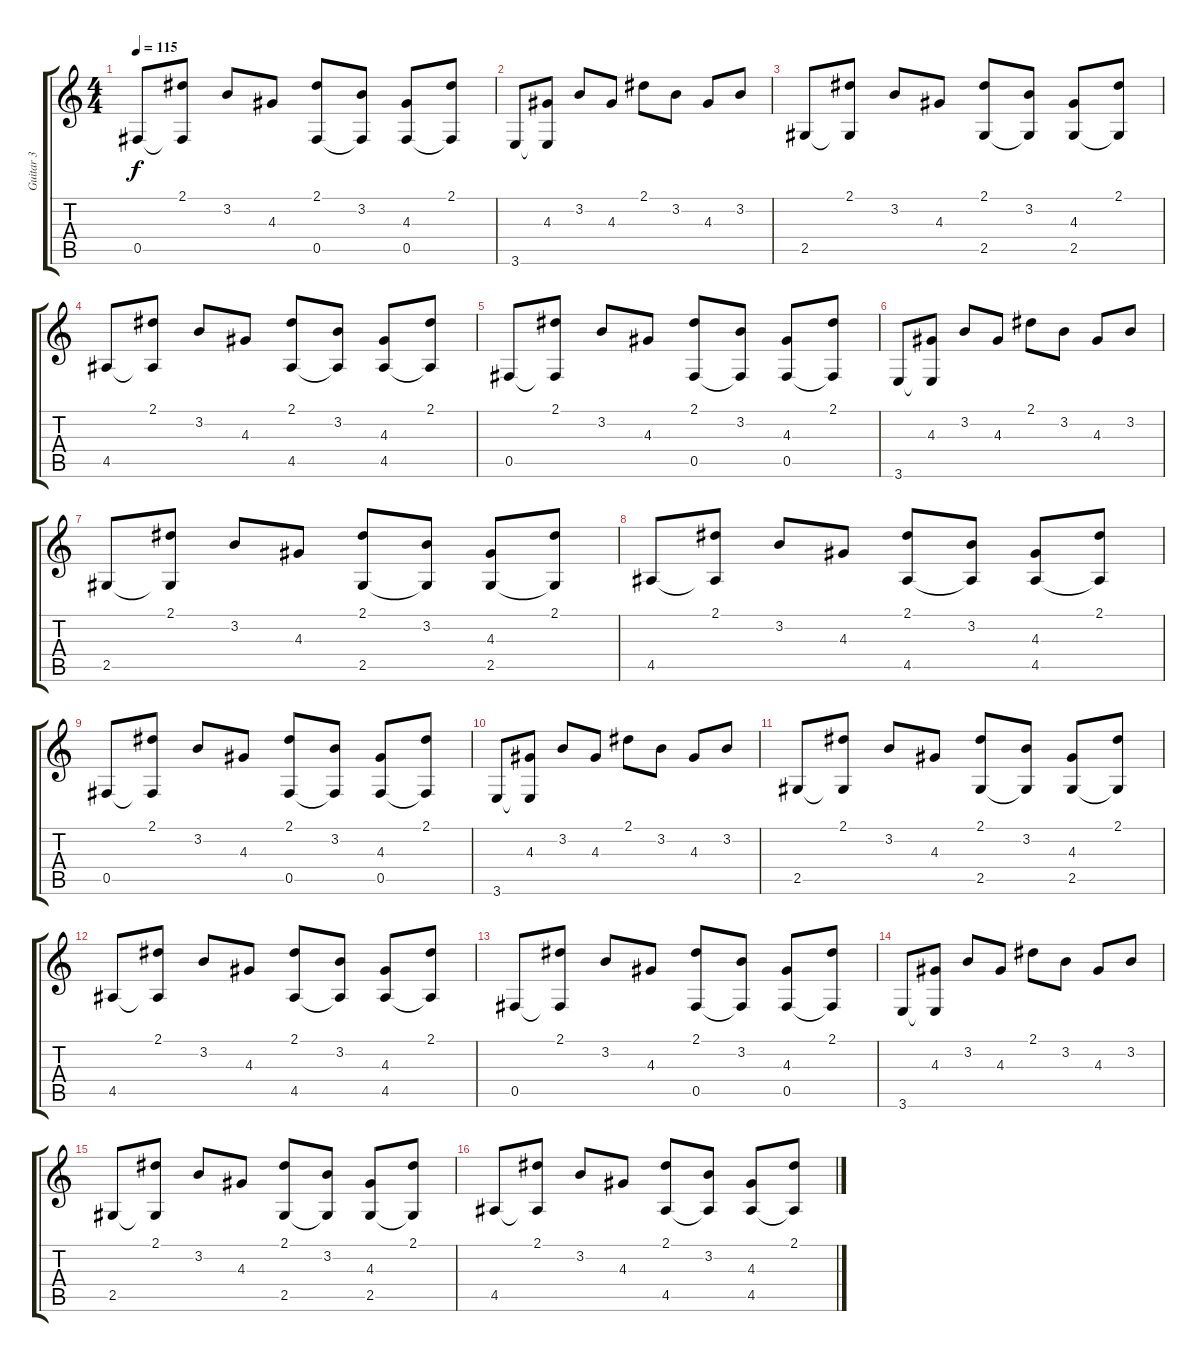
\track ("Guitar 3" "Guitar 3") {instrument electricguitarclean}
\staff {score tabs}
\tuning (Db4 Ab3 E3 B2 Gb2 Db2) {hide}
\ts (4 4)
\tempo 115
\clef g2
\ks c
0.5.8{dy f} (2.1 0.5{t}).8 3.2.8 4.3.8 (2.1 0.5).8 (3.2 0.5{t}).8 (4.3 0.5).8 (2.1 0.5{t}).8 |
3.6.8 (4.3 3.6{t}).8 3.2.8 4.3.8 2.1.8 3.2.8 4.3.8 3.2.8 |
2.5.8 (2.1 2.5{t}).8 3.2.8 4.3.8 (2.1 2.5).8 (3.2 2.5{t}).8 (4.3 2.5).8 (2.1 2.5{t}).8 |
4.5.8 (2.1 4.5{t}).8 3.2.8 4.3.8 (2.1 4.5).8 (3.2 4.5{t}).8 (4.3 4.5).8 (2.1 4.5{t}).8 |
0.5.8 (2.1 0.5{t}).8 3.2.8 4.3.8 (2.1 0.5).8 (3.2 0.5{t}).8 (4.3 0.5).8 (2.1 0.5{t}).8 |
3.6.8 (4.3 3.6{t}).8 3.2.8 4.3.8 2.1.8 3.2.8 4.3.8 3.2.8 |
2.5.8 (2.1 2.5{t}).8 3.2.8 4.3.8 (2.1 2.5).8 (3.2 2.5{t}).8 (4.3 2.5).8 (2.1 2.5{t}).8 |
4.5.8 (2.1 4.5{t}).8 3.2.8 4.3.8 (2.1 4.5).8 (3.2 4.5{t}).8 (4.3 4.5).8 (2.1 4.5{t}).8 |
0.5.8 (2.1 0.5{t}).8 3.2.8 4.3.8 (2.1 0.5).8 (3.2 0.5{t}).8 (4.3 0.5).8 (2.1 0.5{t}).8 |
3.6.8 (4.3 3.6{t}).8 3.2.8 4.3.8 2.1.8 3.2.8 4.3.8 3.2.8 |
2.5.8 (2.1 2.5{t}).8 3.2.8 4.3.8 (2.1 2.5).8 (3.2 2.5{t}).8 (4.3 2.5).8 (2.1 2.5{t}).8 |
4.5.8 (2.1 4.5{t}).8 3.2.8 4.3.8 (2.1 4.5).8 (3.2 4.5{t}).8 (4.3 4.5).8 (2.1 4.5{t}).8 |
0.5.8 (2.1 0.5{t}).8 3.2.8 4.3.8 (2.1 0.5).8 (3.2 0.5{t}).8 (4.3 0.5).8 (2.1 0.5{t}).8 |
3.6.8 (4.3 3.6{t}).8 3.2.8 4.3.8 2.1.8 3.2.8 4.3.8 3.2.8 |
2.5.8 (2.1 2.5{t}).8 3.2.8 4.3.8 (2.1 2.5).8 (3.2 2.5{t}).8 (4.3 2.5).8 (2.1 2.5{t}).8 |
4.5.8 (2.1 4.5{t}).8 3.2.8 4.3.8 (2.1 4.5).8 (3.2 4.5{t}).8 (4.3 4.5).8 (2.1 4.5{t}).8
